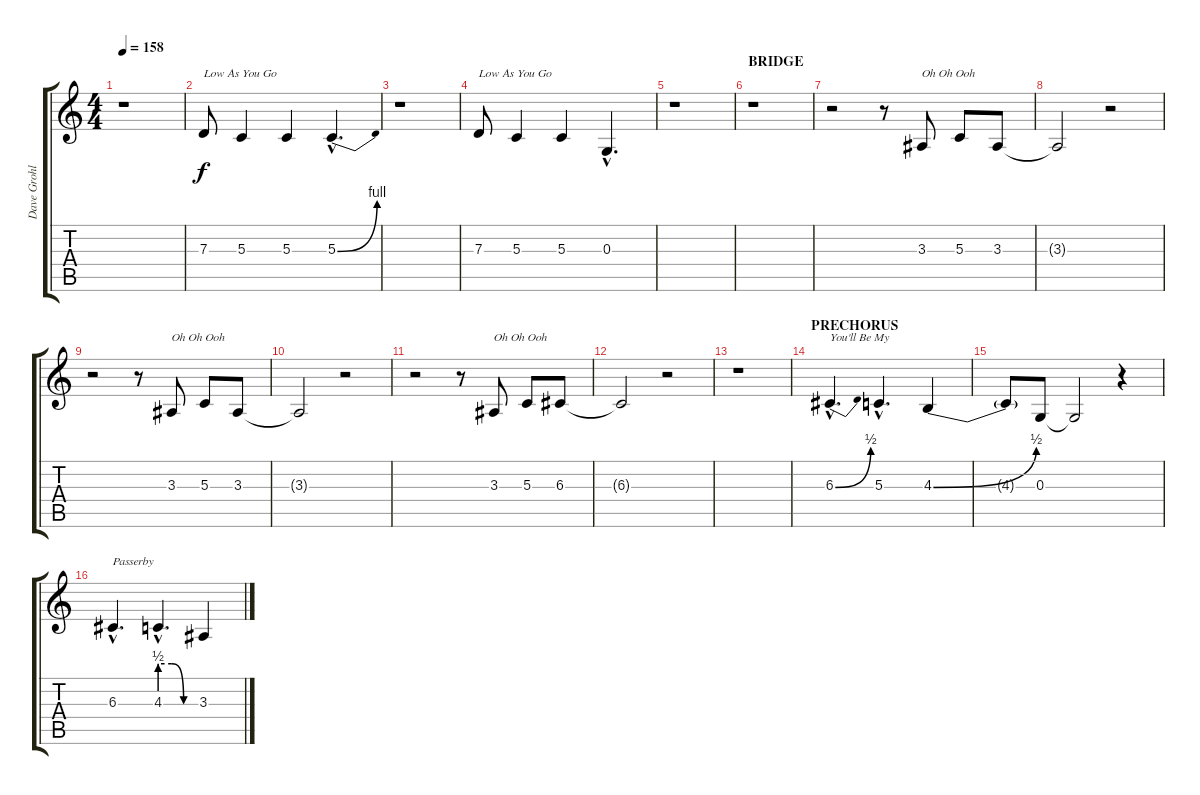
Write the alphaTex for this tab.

\track ("Dave Grohl (Voice)" "Dave Grohl") {instrument clarinet}
\staff {score tabs}
\tuning (E4 B3 G3 D3 A2 E2) {hide}
\ts (4 4)
\tempo 158
\clef g2
\ks c
r.1{dy f} |
7.3.8{txt "Low As You Go"} 5.3.4 5.3.4 5.3{be (bend 0 0 60 4) hac}.4{d} |
r.1 |
7.3.8{txt "Low As You Go"} 5.3.4 5.3.4 0.3{hac}.4{d} |
r.1 |
\section ("" "BRIDGE")
r.1 |
r.2 r.8 3.3.8{txt "Oh Oh Ooh"} 5.3.8 3.3.8 |
3.3{t}.2 r.2 |
r.2 r.8 3.3.8{txt "Oh Oh Ooh"} 5.3.8 3.3.8 |
3.3{t}.2 r.2 |
r.2 r.8 3.3.8{txt "Oh Oh Ooh"} 5.3.8 6.3.8 |
6.3{t}.2 r.2 |
r.1 |
\section ("" "PRECHORUS")
6.3{be (bend 0 0 60 2) hac}.4{d txt "You'll Be My"} 5.3{hac}.4{d} 4.3{be (bend 0 0 60 2)}.4 |
4.3{t}.8 0.3.8 0.3{t}.2 r.4 |
6.3{hac}.4{d txt "Passerby"} 4.3{be (custom 0 2 20 2 40 0 60 0) hac}.4{d} 3.3.4
